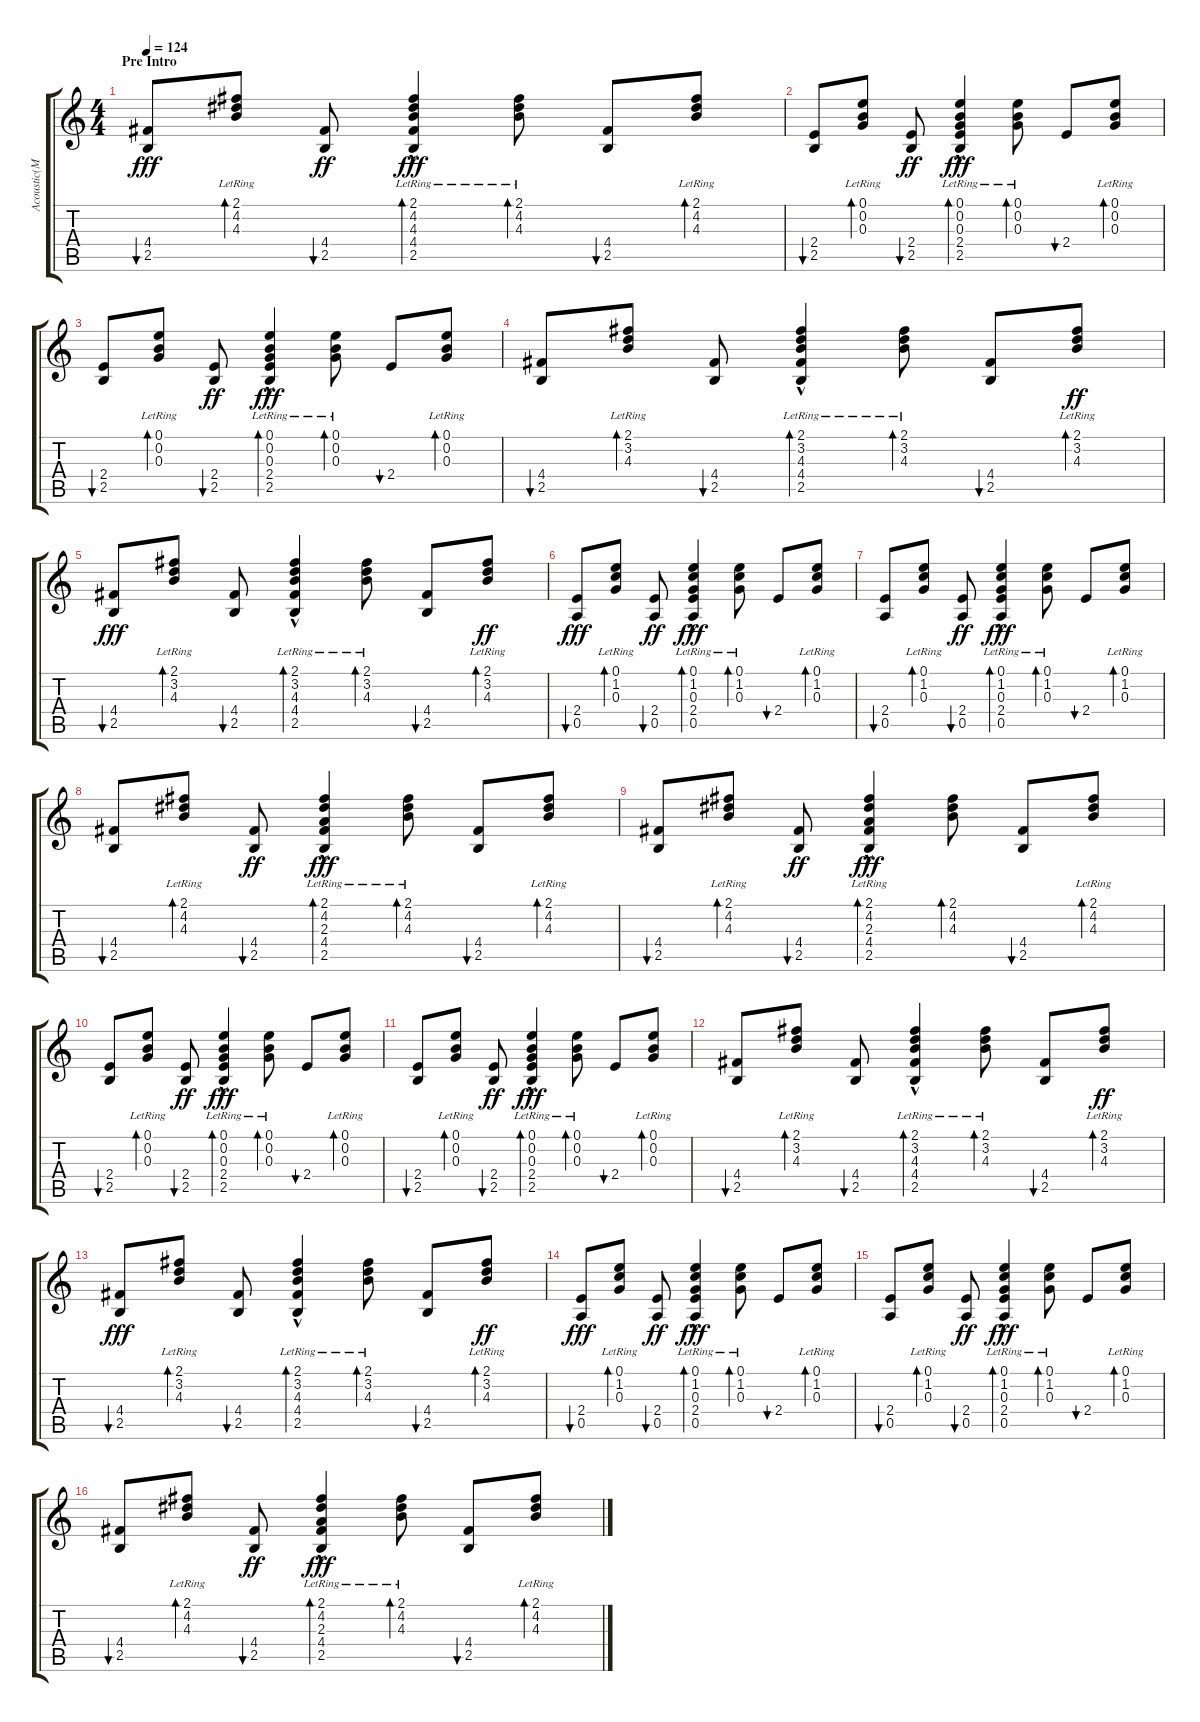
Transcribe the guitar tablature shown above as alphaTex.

\track ("Acoustic(Mhala)" "Acoustic(M") {instrument acousticguitarsteel}
\staff {score tabs}
\tuning (E4 B3 G3 D3 A2 E2) {hide}
\ts (4 4)
\section ("" "Pre Intro")
\tempo 124
\clef g2
\ks c
(4.4 2.5).8{bu 30 dy fff} (2.1 4.2 4.3{lr}).8{bd 30} (4.4 2.5).8{bu 30 dy ff} (2.1 4.2 4.3{lr} 4.4 2.5{hac}).4{bd 30 dy fff} (2.1 4.2 4.3{lr}).8{bd 30} (4.4 2.5).8{bu 30} (2.1 4.2 4.3{lr}).8{bd 30} |
(2.4 2.5).8{bu 30} (0.1 0.2 0.3{lr}).8{bd 30} (2.4 2.5).8{bu 30 dy ff} (0.1 0.2 0.3{lr} 2.4 2.5{hac}).4{bd 30 dy fff} (0.1 0.2 0.3{lr}).8{bd 30} 2.4.8{bu 30} (0.1 0.2 0.3{lr}).8{bd 30} |
(2.4 2.5).8{bu 30} (0.1 0.2 0.3{lr}).8{bd 30} (2.4 2.5).8{bu 30 dy ff} (0.1 0.2 0.3{lr} 2.4 2.5{hac}).4{bd 30 dy fff} (0.1 0.2 0.3{lr}).8{bd 30} 2.4.8{bu 30} (0.1 0.2 0.3{lr}).8{bd 30} |
(4.4 2.5).8{bu 30} (2.1 3.2 4.3{lr}).8{bd 30} (4.4 2.5).8{bu 30} (2.1 3.2 4.3{lr} 4.4 2.5{hac}).4{bd 30} (2.1 3.2 4.3{lr}).8{bd 30} (4.4 2.5).8{bu 30} (2.1 3.2 4.3{lr}).8{bd 30 dy ff} |
(4.4 2.5).8{bu 30 dy fff} (2.1 3.2 4.3{lr}).8{bd 30} (4.4 2.5).8{bu 30} (2.1 3.2 4.3{lr} 4.4 2.5{hac}).4{bd 30} (2.1 3.2 4.3{lr}).8{bd 30} (4.4 2.5).8{bu 30} (2.1 3.2 4.3{lr}).8{bd 30 dy ff} |
(2.4 0.5).8{bu 30 dy fff} (0.1 1.2 0.3{lr}).8{bd 30} (2.4 0.5).8{bu 30 dy ff} (0.1 1.2 0.3{lr} 2.4 0.5{hac}).4{bd 30 dy fff} (0.1 1.2 0.3{lr}).8{bd 30} 2.4.8{bu 30} (0.1 1.2 0.3{lr}).8{bd 30} |
(2.4 0.5).8{bu 30} (0.1 1.2 0.3{lr}).8{bd 30} (2.4 0.5).8{bu 30 dy ff} (0.1 1.2 0.3{lr} 2.4 0.5{hac}).4{bd 30 dy fff} (0.1 1.2 0.3{lr}).8{bd 30} 2.4.8{bu 30} (0.1 1.2 0.3{lr}).8{bd 30} |
(4.4 2.5).8{bu 30} (2.1 4.2 4.3{lr}).8{bd 30} (4.4 2.5).8{bu 30 dy ff} (2.1 4.2 2.3{lr} 4.4 2.5{hac}).4{bd 30 dy fff} (2.1 4.2 4.3{lr}).8{bd 30} (4.4 2.5).8{bu 30} (2.1 4.2 4.3{lr}).8{bd 30} |
(4.4 2.5).8{bu 30} (2.1 4.2 4.3{lr}).8{bd 30} (4.4 2.5).8{bu 30 dy ff} (2.1 4.2 2.3{lr} 4.4 2.5{hac}).4{bd 30 dy fff} (2.1 4.2 4.3).8{bd 30} (4.4 2.5).8{bu 30} (2.1 4.2 4.3{lr}).8{bd 30} |
(2.4 2.5).8{bu 30} (0.1 0.2 0.3{lr}).8{bd 30} (2.4 2.5).8{bu 30 dy ff} (0.1 0.2 0.3{lr} 2.4 2.5{hac}).4{bd 30 dy fff} (0.1 0.2 0.3{lr}).8{bd 30} 2.4.8{bu 30} (0.1 0.2 0.3{lr}).8{bd 30} |
(2.4 2.5).8{bu 30} (0.1 0.2 0.3{lr}).8{bd 30} (2.4 2.5).8{bu 30 dy ff} (0.1 0.2 0.3{lr} 2.4 2.5{hac}).4{bd 30 dy fff} (0.1 0.2 0.3{lr}).8{bd 30} 2.4.8{bu 30} (0.1 0.2 0.3{lr}).8{bd 30} |
(4.4 2.5).8{bu 30} (2.1 3.2 4.3{lr}).8{bd 30} (4.4 2.5).8{bu 30} (2.1 3.2 4.3{lr} 4.4 2.5{hac}).4{bd 30} (2.1 3.2 4.3{lr}).8{bd 30} (4.4 2.5).8{bu 30} (2.1 3.2 4.3{lr}).8{bd 30 dy ff} |
(4.4 2.5).8{bu 30 dy fff} (2.1 3.2 4.3{lr}).8{bd 30} (4.4 2.5).8{bu 30} (2.1 3.2 4.3{lr} 4.4 2.5{hac}).4{bd 30} (2.1 3.2 4.3{lr}).8{bd 30} (4.4 2.5).8{bu 30} (2.1 3.2 4.3{lr}).8{bd 30 dy ff} |
(2.4 0.5).8{bu 30 dy fff} (0.1 1.2 0.3{lr}).8{bd 30} (2.4 0.5).8{bu 30 dy ff} (0.1 1.2 0.3{lr} 2.4 0.5{hac}).4{bd 30 dy fff} (0.1 1.2 0.3{lr}).8{bd 30} 2.4.8{bu 30} (0.1 1.2 0.3{lr}).8{bd 30} |
(2.4 0.5).8{bu 30} (0.1 1.2 0.3{lr}).8{bd 30} (2.4 0.5).8{bu 30 dy ff} (0.1 1.2 0.3{lr} 2.4 0.5{hac}).4{bd 30 dy fff} (0.1 1.2 0.3{lr}).8{bd 30} 2.4.8{bu 30} (0.1 1.2 0.3{lr}).8{bd 30} |
(4.4 2.5).8{bu 30} (2.1 4.2 4.3{lr}).8{bd 30} (4.4 2.5).8{bu 30 dy ff} (2.1 4.2 2.3{lr} 4.4 2.5{hac}).4{bd 30 dy fff} (2.1 4.2 4.3{lr}).8{bd 30} (4.4 2.5).8{bu 30} (2.1 4.2 4.3{lr}).8{bd 30}
